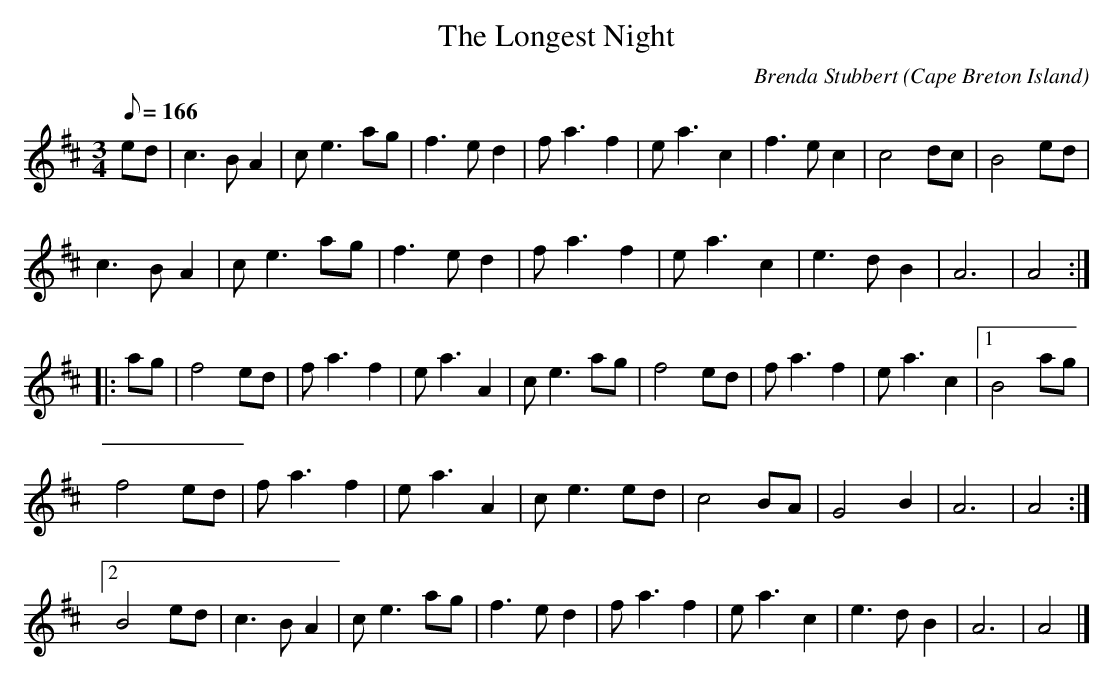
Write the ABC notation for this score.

X:1
T:The Longest Night
C:Brenda Stubbert
O:Cape Breton Island
L:1/8
Q:166
M:3/4
K:Amix
ed|c3 B A2|c e3 ag|f3 e d2|f a3 f2|\
e a3 c2|f3 e c2|c4 dc|B4 ed|
c3 B A2|c e3 ag|f3 e d2|f a3 f2|\
e a3 c2|e3 dB2|A6|A4:|
|:ag|f4 ed|f a3 f2|e a3 A2|c e3 ag|\
f4 ed|f a3 f2|ea3c2|[1B4 ag|
f4 ed|f a3 f2|e a3 A2|c e3 ed|\
c4 BA|G4 B2|A6|A4:|
[2B4 ed|c3 B A2|c e3 ag|f3 e d2|\
f a3 f2|e a3 c2|e3 dB2|A6|A4|]
